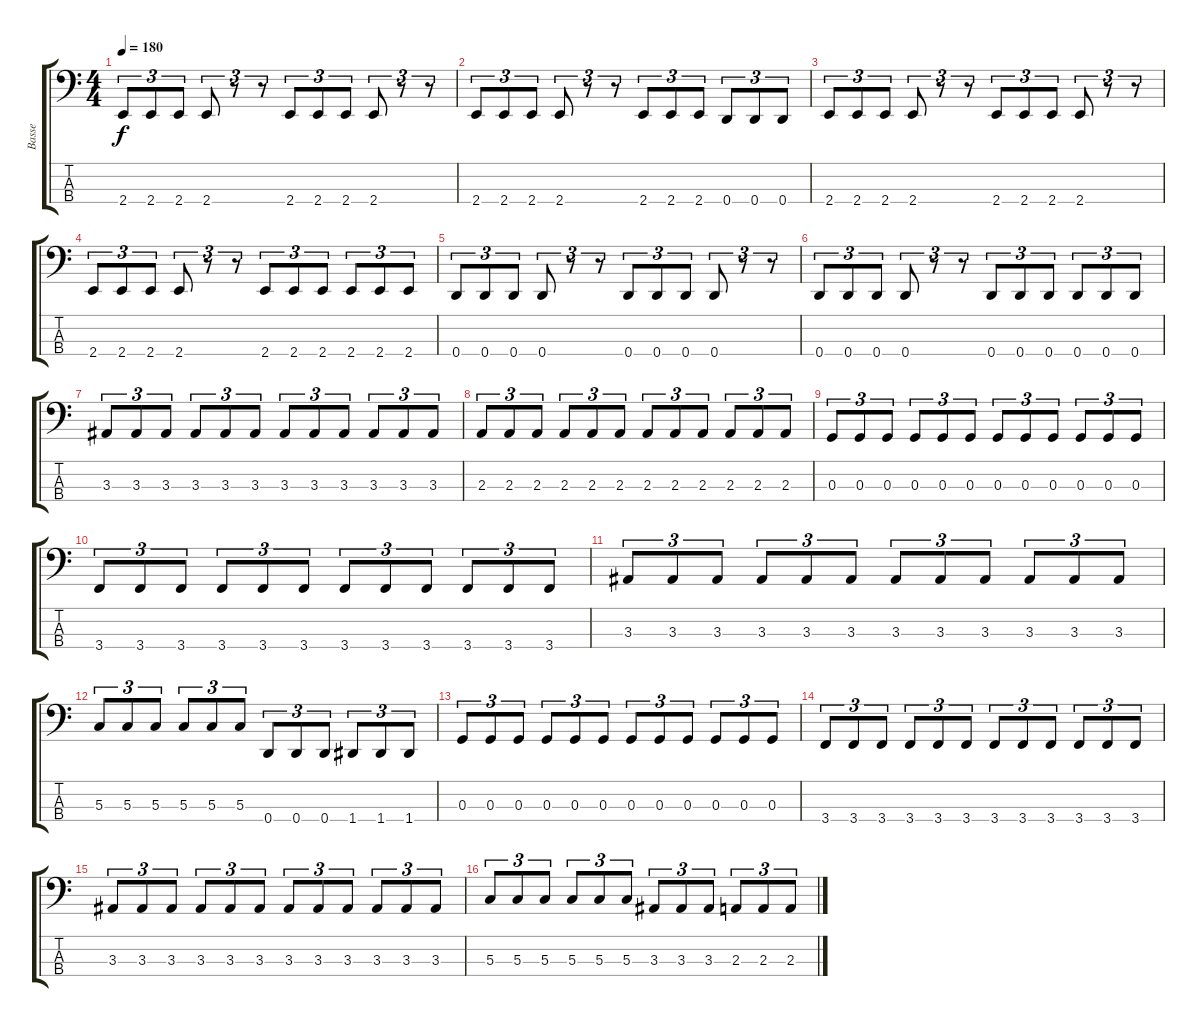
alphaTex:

\track ("Basse" "Basse") {instrument electricbassfinger}
\staff {score tabs}
\tuning (F2 C2 G1 D1) {hide}
\ts (4 4)
\tempo 180
\clef f4
\ks c
2.4.8{tu (3 2) dy f} 2.4.8{tu (3 2)} 2.4.8{tu (3 2)} 2.4.8{tu (3 2)} r.8{tu (3 2)} r.8{tu (3 2)} 2.4.8{tu (3 2)} 2.4.8{tu (3 2)} 2.4.8{tu (3 2)} 2.4.8{tu (3 2)} r.8{tu (3 2)} r.8{tu (3 2)} |
2.4.8{tu (3 2)} 2.4.8{tu (3 2)} 2.4.8{tu (3 2)} 2.4.8{tu (3 2)} r.8{tu (3 2)} r.8{tu (3 2)} 2.4.8{tu (3 2)} 2.4.8{tu (3 2)} 2.4.8{tu (3 2)} 0.4.8{tu (3 2)} 0.4.8{tu (3 2)} 0.4.8{tu (3 2)} |
2.4.8{tu (3 2)} 2.4.8{tu (3 2)} 2.4.8{tu (3 2)} 2.4.8{tu (3 2)} r.8{tu (3 2)} r.8{tu (3 2)} 2.4.8{tu (3 2)} 2.4.8{tu (3 2)} 2.4.8{tu (3 2)} 2.4.8{tu (3 2)} r.8{tu (3 2)} r.8{tu (3 2)} |
2.4.8{tu (3 2)} 2.4.8{tu (3 2)} 2.4.8{tu (3 2)} 2.4.8{tu (3 2)} r.8{tu (3 2)} r.8{tu (3 2)} 2.4.8{tu (3 2)} 2.4.8{tu (3 2)} 2.4.8{tu (3 2)} 2.4.8{tu (3 2)} 2.4.8{tu (3 2)} 2.4.8{tu (3 2)} |
0.4.8{tu (3 2)} 0.4.8{tu (3 2)} 0.4.8{tu (3 2)} 0.4.8{tu (3 2)} r.8{tu (3 2)} r.8{tu (3 2)} 0.4.8{tu (3 2)} 0.4.8{tu (3 2)} 0.4.8{tu (3 2)} 0.4.8{tu (3 2)} r.8{tu (3 2)} r.8{tu (3 2)} |
0.4.8{tu (3 2)} 0.4.8{tu (3 2)} 0.4.8{tu (3 2)} 0.4.8{tu (3 2)} r.8{tu (3 2)} r.8{tu (3 2)} 0.4.8{tu (3 2)} 0.4.8{tu (3 2)} 0.4.8{tu (3 2)} 0.4.8{tu (3 2)} 0.4.8{tu (3 2)} 0.4.8{tu (3 2)} |
3.3.8{tu (3 2)} 3.3.8{tu (3 2)} 3.3.8{tu (3 2)} 3.3.8{tu (3 2)} 3.3.8{tu (3 2)} 3.3.8{tu (3 2)} 3.3.8{tu (3 2)} 3.3.8{tu (3 2)} 3.3.8{tu (3 2)} 3.3.8{tu (3 2)} 3.3.8{tu (3 2)} 3.3.8{tu (3 2)} |
2.3.8{tu (3 2)} 2.3.8{tu (3 2)} 2.3.8{tu (3 2)} 2.3.8{tu (3 2)} 2.3.8{tu (3 2)} 2.3.8{tu (3 2)} 2.3.8{tu (3 2)} 2.3.8{tu (3 2)} 2.3.8{tu (3 2)} 2.3.8{tu (3 2)} 2.3.8{tu (3 2)} 2.3.8{tu (3 2)} |
0.3.8{tu (3 2)} 0.3.8{tu (3 2)} 0.3.8{tu (3 2)} 0.3.8{tu (3 2)} 0.3.8{tu (3 2)} 0.3.8{tu (3 2)} 0.3.8{tu (3 2)} 0.3.8{tu (3 2)} 0.3.8{tu (3 2)} 0.3.8{tu (3 2)} 0.3.8{tu (3 2)} 0.3.8{tu (3 2)} |
3.4.8{tu (3 2)} 3.4.8{tu (3 2)} 3.4.8{tu (3 2)} 3.4.8{tu (3 2)} 3.4.8{tu (3 2)} 3.4.8{tu (3 2)} 3.4.8{tu (3 2)} 3.4.8{tu (3 2)} 3.4.8{tu (3 2)} 3.4.8{tu (3 2)} 3.4.8{tu (3 2)} 3.4.8{tu (3 2)} |
3.3.8{tu (3 2)} 3.3.8{tu (3 2)} 3.3.8{tu (3 2)} 3.3.8{tu (3 2)} 3.3.8{tu (3 2)} 3.3.8{tu (3 2)} 3.3.8{tu (3 2)} 3.3.8{tu (3 2)} 3.3.8{tu (3 2)} 3.3.8{tu (3 2)} 3.3.8{tu (3 2)} 3.3.8{tu (3 2)} |
5.3.8{tu (3 2)} 5.3.8{tu (3 2)} 5.3.8{tu (3 2)} 5.3.8{tu (3 2)} 5.3.8{tu (3 2)} 5.3.8{tu (3 2)} 0.4.8{tu (3 2)} 0.4.8{tu (3 2)} 0.4.8{tu (3 2)} 1.4.8{tu (3 2)} 1.4.8{tu (3 2)} 1.4.8{tu (3 2)} |
0.3.8{tu (3 2)} 0.3.8{tu (3 2)} 0.3.8{tu (3 2)} 0.3.8{tu (3 2)} 0.3.8{tu (3 2)} 0.3.8{tu (3 2)} 0.3.8{tu (3 2)} 0.3.8{tu (3 2)} 0.3.8{tu (3 2)} 0.3.8{tu (3 2)} 0.3.8{tu (3 2)} 0.3.8{tu (3 2)} |
3.4.8{tu (3 2)} 3.4.8{tu (3 2)} 3.4.8{tu (3 2)} 3.4.8{tu (3 2)} 3.4.8{tu (3 2)} 3.4.8{tu (3 2)} 3.4.8{tu (3 2)} 3.4.8{tu (3 2)} 3.4.8{tu (3 2)} 3.4.8{tu (3 2)} 3.4.8{tu (3 2)} 3.4.8{tu (3 2)} |
3.3.8{tu (3 2)} 3.3.8{tu (3 2)} 3.3.8{tu (3 2)} 3.3.8{tu (3 2)} 3.3.8{tu (3 2)} 3.3.8{tu (3 2)} 3.3.8{tu (3 2)} 3.3.8{tu (3 2)} 3.3.8{tu (3 2)} 3.3.8{tu (3 2)} 3.3.8{tu (3 2)} 3.3.8{tu (3 2)} |
5.3.8{tu (3 2)} 5.3.8{tu (3 2)} 5.3.8{tu (3 2)} 5.3.8{tu (3 2)} 5.3.8{tu (3 2)} 5.3.8{tu (3 2)} 3.3.8{tu (3 2)} 3.3.8{tu (3 2)} 3.3.8{tu (3 2)} 2.3.8{tu (3 2)} 2.3.8{tu (3 2)} 2.3.8{tu (3 2)}
